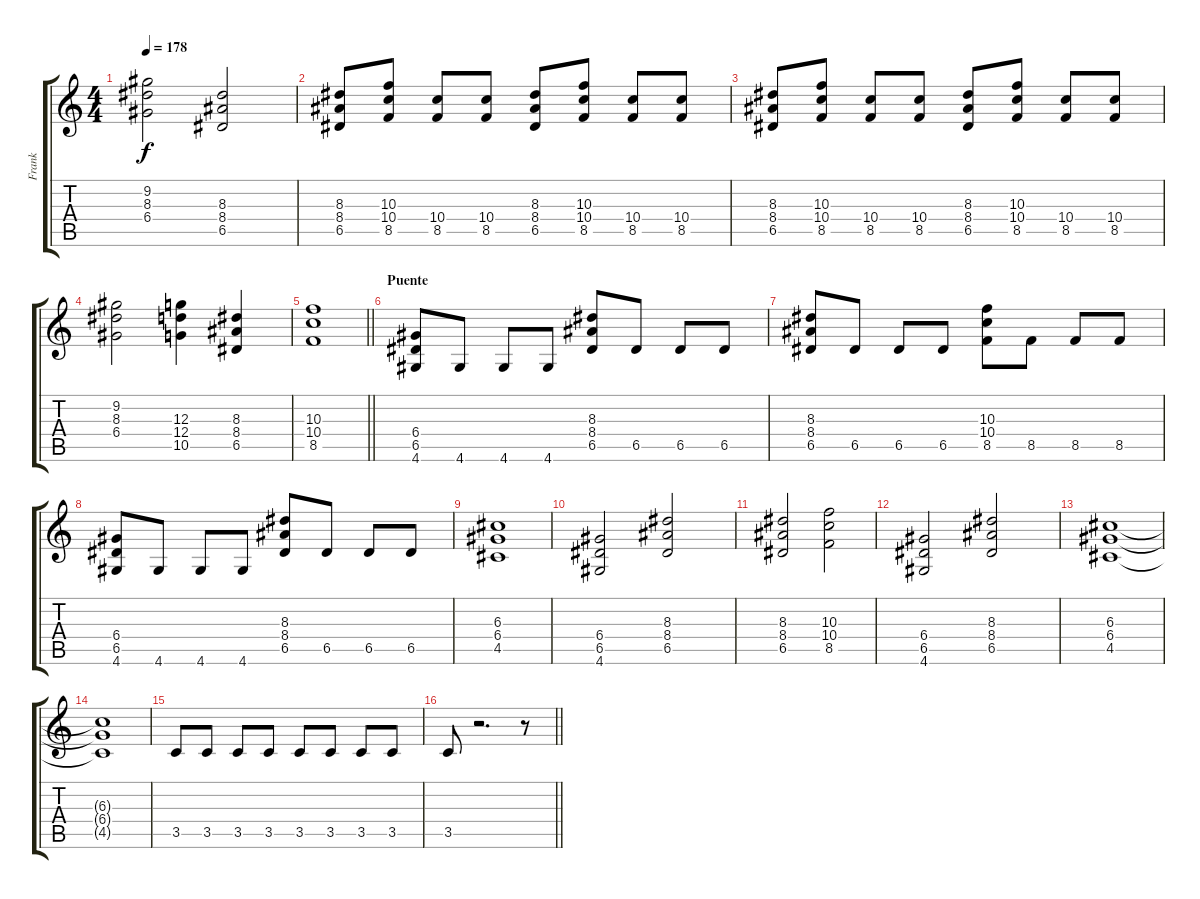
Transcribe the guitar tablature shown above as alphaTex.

\track ("Frank" "Frank") {instrument distortionguitar}
\staff {score tabs}
\tuning (E4 B3 G3 D3 A2 E2) {hide}
\ts (4 4)
\tempo 178
\clef g2
\ks c
(9.2 8.3 6.4).2{dy f} (8.3 8.4 6.5).2 |
(8.3 8.4 6.5).8 (10.3 10.4 8.5).8 (10.4 8.5).8 (10.4 8.5).8 (8.3 8.4 6.5).8 (10.3 10.4 8.5).8 (10.4 8.5).8 (10.4 8.5).8 |
(8.3 8.4 6.5).8 (10.3 10.4 8.5).8 (10.4 8.5).8 (10.4 8.5).8 (8.3 8.4 6.5).8 (10.3 10.4 8.5).8 (10.4 8.5).8 (10.4 8.5).8 |
(9.2 8.3 6.4).2 (12.3 12.4 10.5).4 (8.3 8.4 6.5).4 |
\barLineRight lightlight
(10.3 10.4 8.5).1 |
\section ("" "Puente")
(6.4 6.5 4.6).8 4.6.8 4.6.8 4.6.8 (8.3 8.4 6.5).8 6.5.8 6.5.8 6.5.8 |
(8.3 8.4 6.5).8 6.5.8 6.5.8 6.5.8 (10.3 10.4 8.5).8 8.5.8 8.5.8 8.5.8 |
(6.4 6.5 4.6).8 4.6.8 4.6.8 4.6.8 (8.3 8.4 6.5).8 6.5.8 6.5.8 6.5.8 |
(6.3 6.4 4.5).1 |
(6.4 6.5 4.6).2 (8.3 8.4 6.5).2 |
(8.3 8.4 6.5).2 (10.3 10.4 8.5).2 |
(6.4 6.5 4.6).2 (8.3 8.4 6.5).2 |
(6.3 6.4 4.5).1 |
(6.3{t} 6.4{t} 4.5{t}).1 |
3.5.8 3.5.8 3.5.8 3.5.8 3.5.8 3.5.8 3.5.8 3.5.8 |
\barLineRight lightlight
3.5.8 r.2{d} r.8
